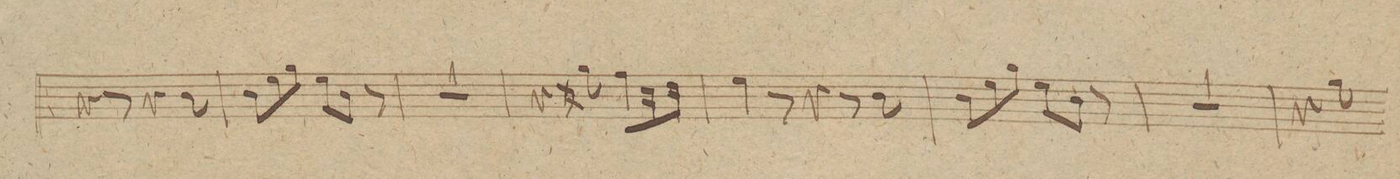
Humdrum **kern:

**kern	**dynam
*I"Clarnetto 1mo in A	*
*clefG2	*
*k[f#c#g#]	*
*M6/8	*
4r	.
8r	.
4r	.
8g#\	.
=52	=52
8g#\L	.
8cc#\	.
8ee\J	.
8cc#\L	.
8g#\J	.
8r	.
=53	=53
2.r	.
=54	=54
4r	.
8ee\	.
8dd\L	.
8f#\ 8a	.
8g#\J 8b	.
=55	=55
8cc#\	.
8r	.
4r	.
8r	.
8g#\	.
=56	=56
8g#\L	.
8cc#\	.
8ee\J	.
8cc#\L	.
8g#\J	.
8r	.
=57	=57
2.r	.
=58	=58
4r	.
8ee\	.
*-	*-
